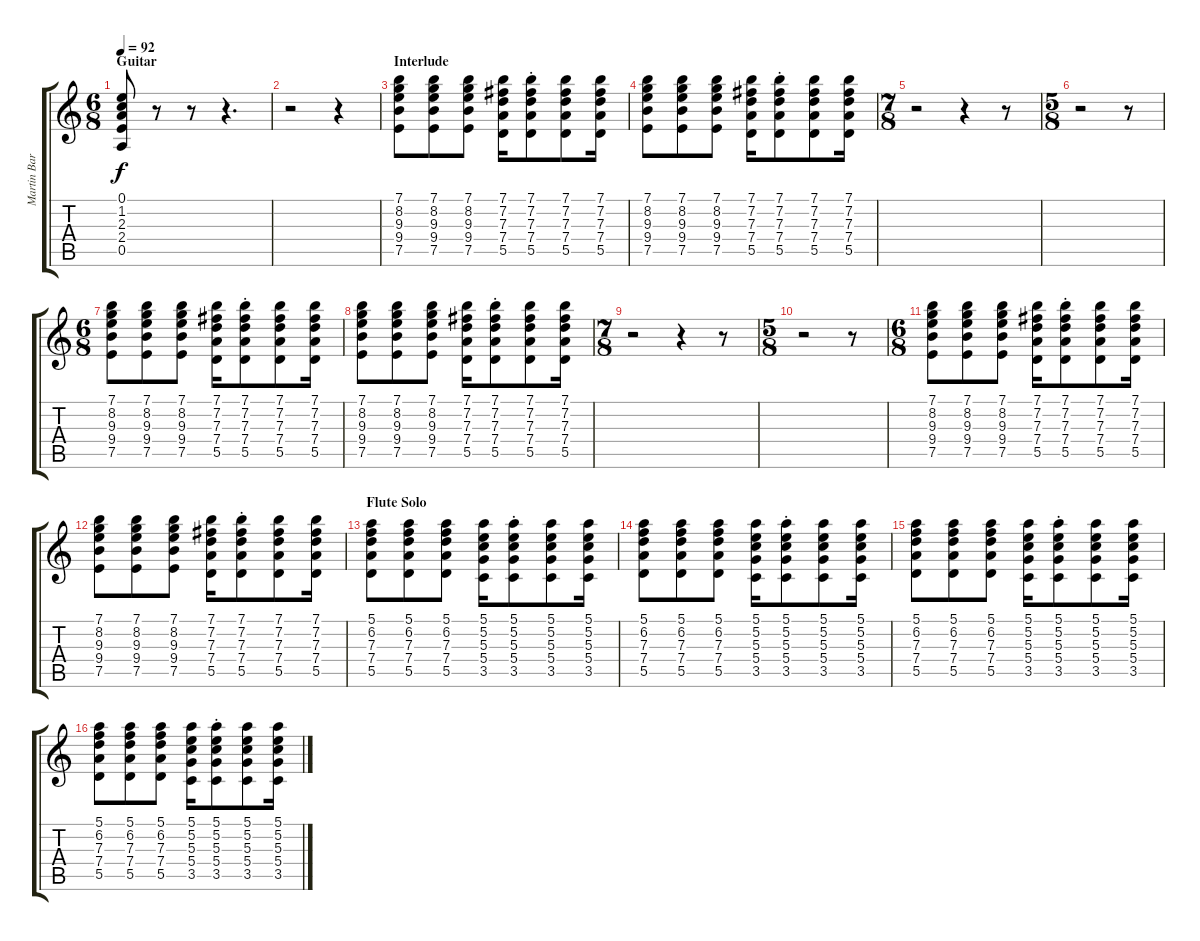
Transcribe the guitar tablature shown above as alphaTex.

\track ("Martin Barre (Rhythm Guitar)" "Martin Bar") {instrument overdrivenguitar}
\staff {score tabs}
\tuning (E4 B3 G3 D3 A2 E2) {hide}
\ts (6 8)
\section ("" "Guitar")
\tempo 92
\clef g2
\ks c
(0.1 1.2 2.3 2.4 0.5).8{dy f} r.8 r.8 r.4{d} |
r.2 r.4 |
\section ("" "Interlude")
(7.1 8.2 9.3 9.4 7.5).8 (7.1 8.2 9.3 9.4 7.5).8 (7.1 8.2 9.3 9.4 7.5).8 (7.1 7.2 7.3 7.4 5.5).16 (7.1{st} 7.2{st} 7.3{st} 7.4{st} 5.5{st}).8 (7.1 7.2 7.3 7.4 5.5).8 (7.1 7.2 7.3 7.4 5.5).16 |
(7.1 8.2 9.3 9.4 7.5).8 (7.1 8.2 9.3 9.4 7.5).8 (7.1 8.2 9.3 9.4 7.5).8 (7.1 7.2 7.3 7.4 5.5).16 (7.1{st} 7.2{st} 7.3{st} 7.4{st} 5.5{st}).8 (7.1 7.2 7.3 7.4 5.5).8 (7.1 7.2 7.3 7.4 5.5).16 |
\ts (7 8)
r.2 r.4 r.8 |
\ts (5 8)
r.2 r.8 |
\ts (6 8)
(7.1 8.2 9.3 9.4 7.5).8 (7.1 8.2 9.3 9.4 7.5).8 (7.1 8.2 9.3 9.4 7.5).8 (7.1 7.2 7.3 7.4 5.5).16 (7.1{st} 7.2{st} 7.3{st} 7.4{st} 5.5{st}).8 (7.1 7.2 7.3 7.4 5.5).8 (7.1 7.2 7.3 7.4 5.5).16 |
(7.1 8.2 9.3 9.4 7.5).8 (7.1 8.2 9.3 9.4 7.5).8 (7.1 8.2 9.3 9.4 7.5).8 (7.1 7.2 7.3 7.4 5.5).16 (7.1{st} 7.2{st} 7.3{st} 7.4{st} 5.5{st}).8 (7.1 7.2 7.3 7.4 5.5).8 (7.1 7.2 7.3 7.4 5.5).16 |
\ts (7 8)
r.2 r.4 r.8 |
\ts (5 8)
r.2 r.8 |
\ts (6 8)
(7.1 8.2 9.3 9.4 7.5).8 (7.1 8.2 9.3 9.4 7.5).8 (7.1 8.2 9.3 9.4 7.5).8 (7.1 7.2 7.3 7.4 5.5).16 (7.1{st} 7.2{st} 7.3{st} 7.4{st} 5.5{st}).8 (7.1 7.2 7.3 7.4 5.5).8 (7.1 7.2 7.3 7.4 5.5).16 |
(7.1 8.2 9.3 9.4 7.5).8 (7.1 8.2 9.3 9.4 7.5).8 (7.1 8.2 9.3 9.4 7.5).8 (7.1 7.2 7.3 7.4 5.5).16 (7.1{st} 7.2{st} 7.3{st} 7.4{st} 5.5{st}).8 (7.1 7.2 7.3 7.4 5.5).8 (7.1 7.2 7.3 7.4 5.5).16 |
\section ("" "Flute Solo")
(5.1 6.2 7.3 7.4 5.5).8 (5.1 6.2 7.3 7.4 5.5).8 (5.1 6.2 7.3 7.4 5.5).8 (5.1 5.2 5.3 5.4 3.5).16 (5.1{st} 5.2{st} 5.3{st} 5.4{st} 3.5{st}).8 (5.1 5.2 5.3 5.4 3.5).8 (5.1 5.2 5.3 5.4 3.5).16 |
(5.1 6.2 7.3 7.4 5.5).8 (5.1 6.2 7.3 7.4 5.5).8 (5.1 6.2 7.3 7.4 5.5).8 (5.1 5.2 5.3 5.4 3.5).16 (5.1{st} 5.2{st} 5.3{st} 5.4{st} 3.5{st}).8 (5.1 5.2 5.3 5.4 3.5).8 (5.1 5.2 5.3 5.4 3.5).16 |
(5.1 6.2 7.3 7.4 5.5).8 (5.1 6.2 7.3 7.4 5.5).8 (5.1 6.2 7.3 7.4 5.5).8 (5.1 5.2 5.3 5.4 3.5).16 (5.1{st} 5.2{st} 5.3{st} 5.4{st} 3.5{st}).8 (5.1 5.2 5.3 5.4 3.5).8 (5.1 5.2 5.3 5.4 3.5).16 |
(5.1 6.2 7.3 7.4 5.5).8 (5.1 6.2 7.3 7.4 5.5).8 (5.1 6.2 7.3 7.4 5.5).8 (5.1 5.2 5.3 5.4 3.5).16 (5.1{st} 5.2{st} 5.3{st} 5.4{st} 3.5{st}).8 (5.1 5.2 5.3 5.4 3.5).8 (5.1 5.2 5.3 5.4 3.5).16
